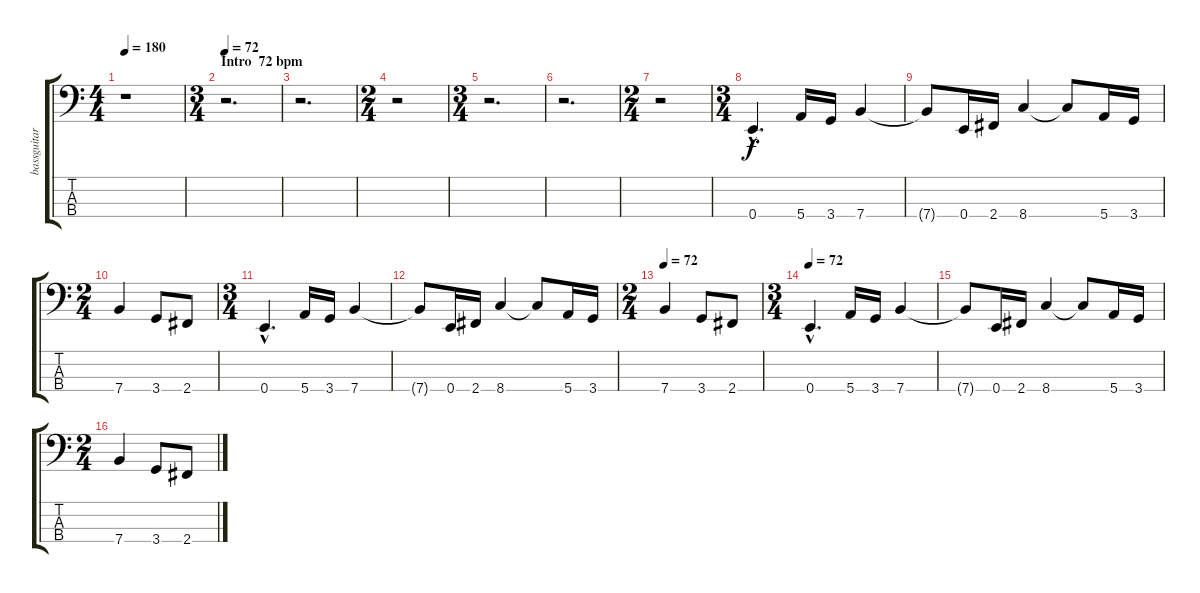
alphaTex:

\track ("bassguitar" "bassguitar") {instrument electricbasspick}
\staff {score tabs}
\tuning (G2 D2 A1 E1) {hide}
\ts (4 4)
\tempo 180
\tempo 75
\tempo 180
\clef f4
\ks c
r.1{dy f instrument electricbasspick} |
\ts (3 4)
\section ("" "Intro  72 bpm")
\tempo 72
r.2{d} |
r.2{d} |
\ts (2 4)
r.2 |
\ts (3 4)
r.2{d} |
r.2{d} |
\ts (2 4)
r.2 |
\ts (3 4)
0.4{hac}.4{d} 5.4.16 3.4.16 7.4.4 |
7.4{t}.8 0.4.16 2.4.16 8.4.4 8.4{t}.8 5.4.16 3.4.16 |
\ts (2 4)
7.4.4 3.4.8 2.4.8 |
\ts (3 4)
0.4{hac}.4{d} 5.4.16 3.4.16 7.4.4 |
7.4{t}.8 0.4.16 2.4.16 8.4.4 8.4{t}.8 5.4.16 3.4.16 |
\ts (2 4)
\tempo 72
7.4.4 3.4.8 2.4.8 |
\ts (3 4)
\tempo 72
0.4{hac}.4{d} 5.4.16 3.4.16 7.4.4 |
7.4{t}.8 0.4.16 2.4.16 8.4.4 8.4{t}.8 5.4.16 3.4.16 |
\ts (2 4)
7.4.4 3.4.8 2.4.8
